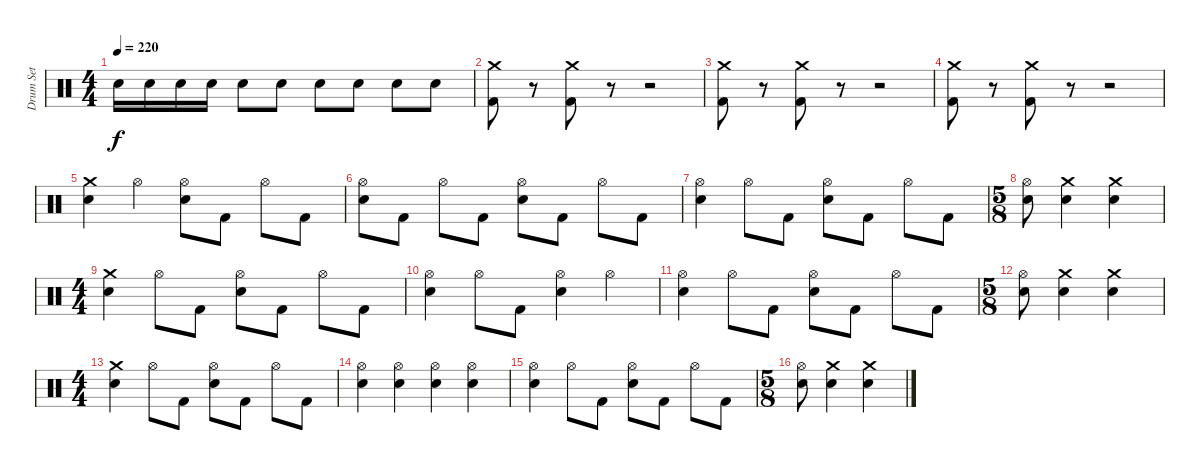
\track ("Drum Set" "Drum Set") {instrument percussion}
\staff {score}
\articulation defaults
\ts (4 4)
\tempo 220
\clef neutral
\ks c "Snare (hit) 2".16{dy f} "Snare (hit) 2".16 "Snare (hit) 2".16 "Snare (hit) 2".16 "Snare (hit) 2".8 "Snare (hit) 2".8 "Snare (hit) 2".8 "Snare (hit) 2".8 "Snare (hit) 2".8 "Snare (hit) 2".8
|
("Crash medium (hit)" "Kick (hit) 2").8 r.8 ("Crash medium (hit)" "Kick (hit) 2").8 r.8 r.2 |
("Crash medium (hit)" "Kick (hit) 2").8 r.8 ("Crash medium (hit)" "Kick (hit) 2").8 r.8 r.2 |
("Crash medium (hit)" "Kick (hit) 2").8 r.8 ("Crash medium (hit)" "Kick (hit) 2").8 r.8 r.2 |
("Crash medium (hit)" "Snare (hit) 2").4 "Hi-Hat (open)".4 ("Hi-Hat (open)" "Snare (hit) 2").8 "Kick (hit) 2".8 "Hi-Hat (open)".8 "Kick (hit) 2".8 |
("Hi-Hat (open)" "Snare (hit) 2").8 "Kick (hit) 2".8 "Hi-Hat (open)".8 "Kick (hit) 2".8 ("Hi-Hat (open)" "Snare (hit) 2").8 "Kick (hit) 2".8 "Hi-Hat (open)".8 "Kick (hit) 2".8 |
("Hi-Hat (open)" "Snare (hit) 2").4 "Hi-Hat (open)".8 "Kick (hit) 2".8 ("Hi-Hat (open)" "Snare (hit) 2").8 "Kick (hit) 2".8 "Hi-Hat (open)".8 "Kick (hit) 2".8 |
\ts (5 8)
("Hi-Hat (open)" "Snare (hit) 2").8 ("Crash medium (hit)" "Snare (hit) 2").4 ("Crash medium (hit)" "Snare (hit) 2").4 |
\ts (4 4)
("Crash medium (hit)" "Snare (hit) 2").4 "Hi-Hat (open)".8 "Kick (hit) 2".8 ("Hi-Hat (open)" "Snare (hit) 2").8 "Kick (hit) 2".8 "Hi-Hat (open)".8 "Kick (hit) 2".8 |
("Hi-Hat (open)" "Snare (hit) 2").4 "Hi-Hat (open)".8 "Kick (hit) 2".8 ("Hi-Hat (open)" "Snare (hit) 2").4 "Hi-Hat (open)".4 |
("Hi-Hat (open)" "Snare (hit) 2").4 "Hi-Hat (open)".8 "Kick (hit) 2".8 ("Hi-Hat (open)" "Snare (hit) 2").8 "Kick (hit) 2".8 "Hi-Hat (open)".8 "Kick (hit) 2".8 |
\ts (5 8)
("Hi-Hat (open)" "Snare (hit) 2").8 ("Crash medium (hit)" "Snare (hit) 2").4 ("Crash medium (hit)" "Snare (hit) 2").4 |
\ts (4 4)
("Crash medium (hit)" "Snare (hit) 2").4 "Hi-Hat (open)".8 "Kick (hit) 2".8 ("Hi-Hat (open)" "Snare (hit) 2").8 "Kick (hit) 2".8 "Hi-Hat (open)".8 "Kick (hit) 2".8 |
("Hi-Hat (open)" "Snare (hit) 2").4 ("Hi-Hat (open)" "Snare (hit) 2").4 ("Hi-Hat (open)" "Snare (hit) 2").4 ("Hi-Hat (open)" "Snare (hit) 2").4 |
("Hi-Hat (open)" "Snare (hit) 2").4 "Hi-Hat (open)".8 "Kick (hit) 2".8 ("Hi-Hat (open)" "Snare (hit) 2").8 "Kick (hit) 2".8 "Hi-Hat (open)".8 "Kick (hit) 2".8 |
\ts (5 8)
("Hi-Hat (open)" "Snare (hit) 2").8 ("Crash medium (hit)" "Snare (hit) 2").4 ("Crash medium (hit)" "Snare (hit) 2").4
